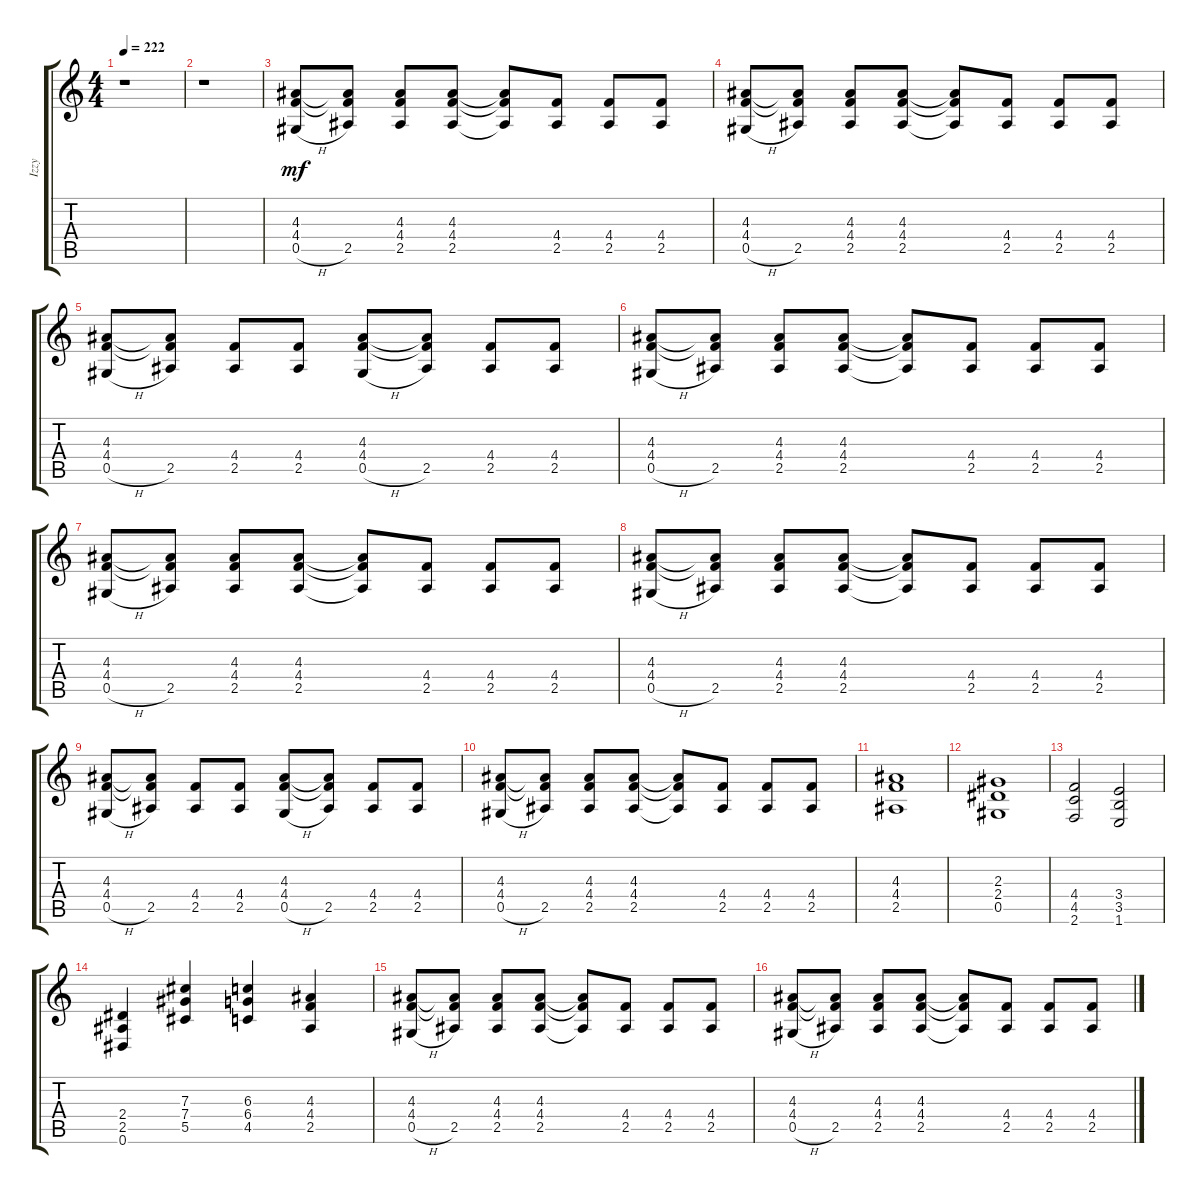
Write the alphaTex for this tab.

\track ("Izzy" "Izzy") {instrument distortionguitar}
\staff {score tabs}
\tuning (Eb4 Bb3 Gb3 Db3 Ab2 Eb2) {hide}
\ts (4 4)
\tempo 222
\clef g2
\ks c
r.1{dy mf instrument distortionguitar} |
r.1 |
(4.3 4.4 0.5{h}).8 (4.3{t} 4.4{t} 2.5).8 (4.3 4.4 2.5).8 (4.3 4.4 2.5).8 (4.3{t} 4.4{t} 2.5{t}).8 (4.4 2.5).8 (4.4 2.5).8 (4.4 2.5).8 |
(4.3 4.4 0.5{h}).8 (4.3{t} 4.4{t} 2.5).8 (4.3 4.4 2.5).8 (4.3 4.4 2.5).8 (4.3{t} 4.4{t} 2.5{t}).8 (4.4 2.5).8 (4.4 2.5).8 (4.4 2.5).8 |
(4.3 4.4 0.5{h}).8 (4.3{t} 4.4{t} 2.5).8 (4.4 2.5).8 (4.4 2.5).8 (4.3 4.4 0.5{h}).8 (4.3{t} 4.4{t} 2.5).8 (4.4 2.5).8 (4.4 2.5).8 |
(4.3 4.4 0.5{h}).8 (4.3{t} 4.4{t} 2.5).8 (4.3 4.4 2.5).8 (4.3 4.4 2.5).8 (4.3{t} 4.4{t} 2.5{t}).8 (4.4 2.5).8 (4.4 2.5).8 (4.4 2.5).8 |
(4.3 4.4 0.5{h}).8 (4.3{t} 4.4{t} 2.5).8 (4.3 4.4 2.5).8 (4.3 4.4 2.5).8 (4.3{t} 4.4{t} 2.5{t}).8 (4.4 2.5).8 (4.4 2.5).8 (4.4 2.5).8 |
(4.3 4.4 0.5{h}).8 (4.3{t} 4.4{t} 2.5).8 (4.3 4.4 2.5).8 (4.3 4.4 2.5).8 (4.3{t} 4.4{t} 2.5{t}).8 (4.4 2.5).8 (4.4 2.5).8 (4.4 2.5).8 |
(4.3 4.4 0.5{h}).8 (4.3{t} 4.4{t} 2.5).8 (4.4 2.5).8 (4.4 2.5).8 (4.3 4.4 0.5{h}).8 (4.3{t} 4.4{t} 2.5).8 (4.4 2.5).8 (4.4 2.5).8 |
(4.3 4.4 0.5{h}).8 (4.3{t} 4.4{t} 2.5).8 (4.3 4.4 2.5).8 (4.3 4.4 2.5).8 (4.3{t} 4.4{t} 2.5{t}).8 (4.4 2.5).8 (4.4 2.5).8 (4.4 2.5).8 |
(4.3 4.4 2.5).1 |
(2.3 2.4 0.5).1 |
(4.4 4.5 2.6).2 (3.4 3.5 1.6).2 |
(2.4 2.5 0.6).4 (7.3 7.4 5.5).4 (6.3 6.4 4.5).4 (4.3 4.4 2.5).4 |
(4.3 4.4 0.5{h}).8 (4.3{t} 4.4{t} 2.5).8 (4.3 4.4 2.5).8 (4.3 4.4 2.5).8 (4.3{t} 4.4{t} 2.5{t}).8 (4.4 2.5).8 (4.4 2.5).8 (4.4 2.5).8 |
(4.3 4.4 0.5{h}).8 (4.3{t} 4.4{t} 2.5).8 (4.3 4.4 2.5).8 (4.3 4.4 2.5).8 (4.3{t} 4.4{t} 2.5{t}).8 (4.4 2.5).8 (4.4 2.5).8 (4.4 2.5).8
